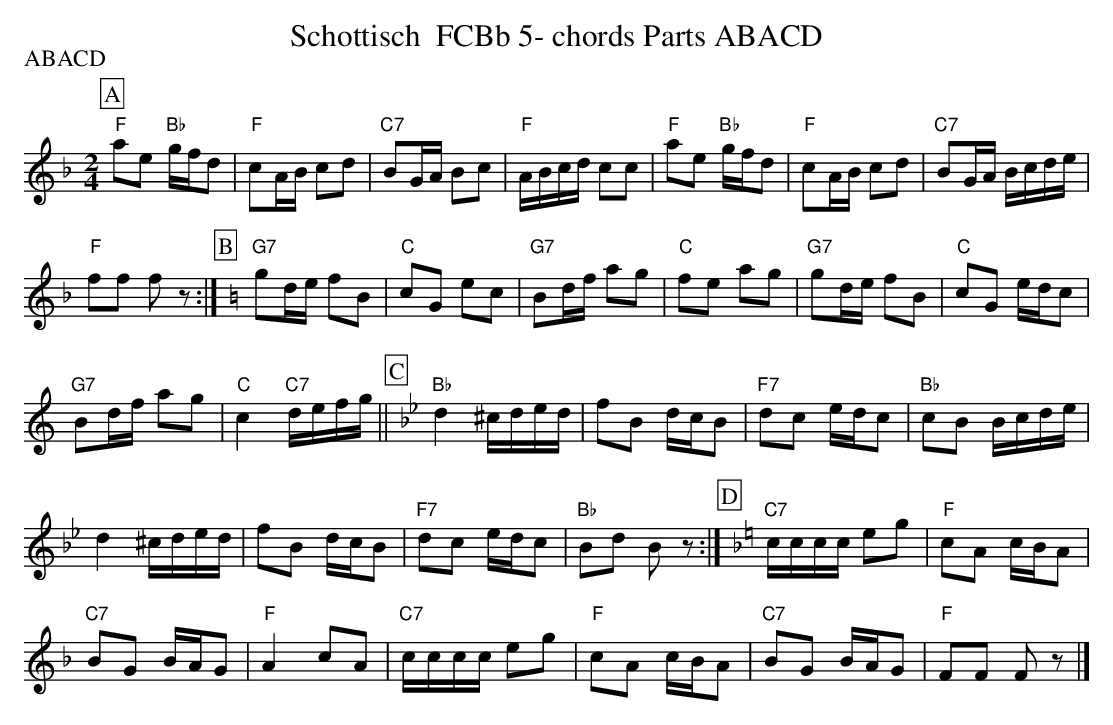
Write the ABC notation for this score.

X:1
T:Schottisch  FCBb 5- chords Parts ABACD
P:ABACD
M:2/4
L:1/16
K:Fmaj%%MIDI gchordon
[P:A] "F"a2e2 "Bb"gfd2 | "F"c2AB c2d2 | "C7"B2GA B2c2 | "F"ABcd c2c2 | "F"a2e2 "Bb"gfd2 | "F"c2AB c2d2 | "C7"B2GA Bcde |
"F"f2f2 f2z2 :| [P:B] [K:Cmaj] "G7"g2de f2B2 | "C"c2G2 e2c2 | "G7"B2df a2g2 | "C"f2e2 a2g2 | "G7"g2de f2B2 | "C"c2G2 edc2 |
"G7"B2df a2g2 | "C"c4 "C7"defg || [P:C] [K:Bbmaj] "Bb"d4 ^cded | f2B2 dcB2 | "F7"d2c2 edc2 | "Bb"c2B2 Bcde |
d4 ^cded | f2B2 dcB2 | "F7"d2c2 edc2 | "Bb"B2d2 B2z2 :| [P:D] [K:Fmaj] "C7"cccc e2g2 | "F"c2A2 cBA2 |
"C7"B2G2 BAG2 | "F"A4c2A2 | "C7"cccc e2g2 | "F"c2A2 cBA2 | "C7"B2G2 BAG2 | "F"F2F2 F2z2 |]
